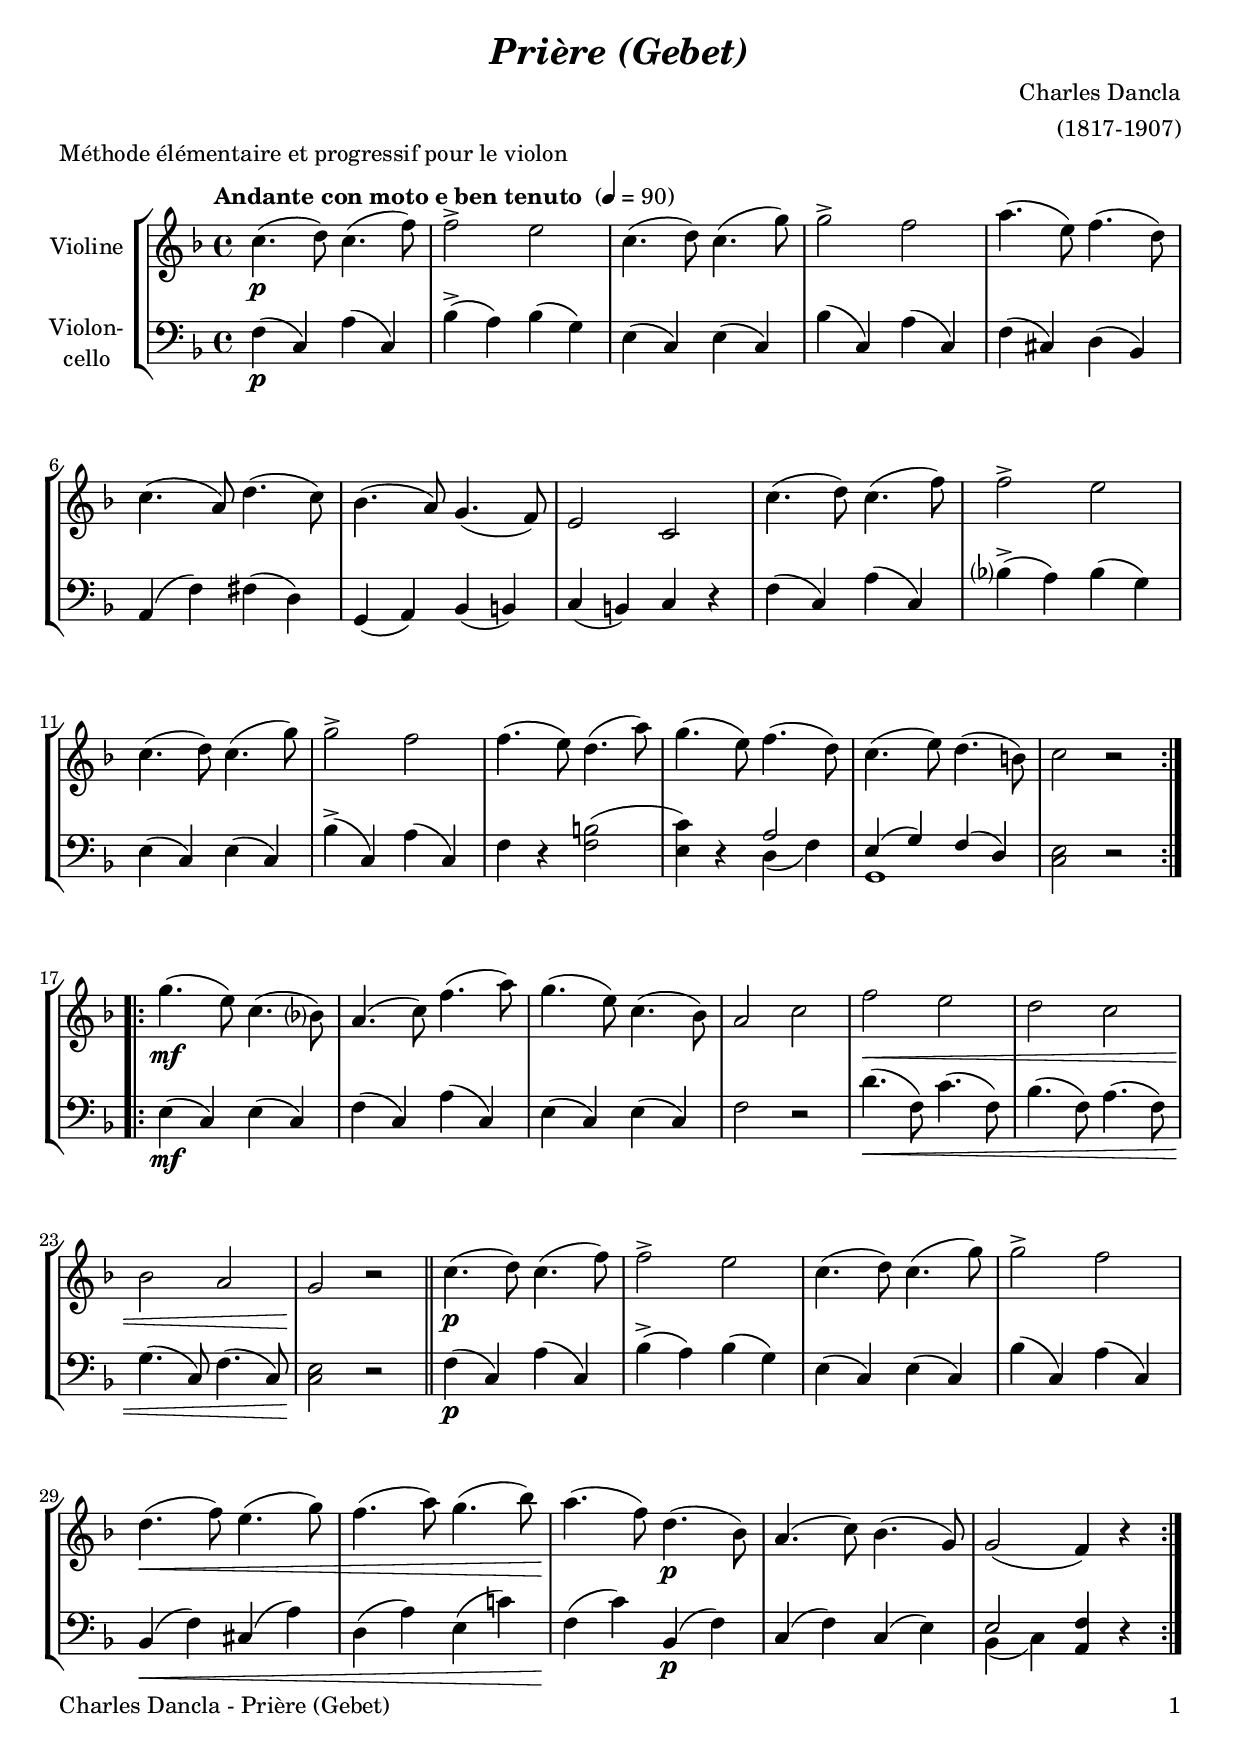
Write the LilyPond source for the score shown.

\version "2.18.2"
\include "deutsch.ly"
  
#(set-global-staff-size 20)

\header {
  title     = \markup \bold \italic "Prière (Gebet)"
  composer  = "Charles Dancla"
  arranger  = "(1817-1907)"
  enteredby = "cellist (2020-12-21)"
  piece     = "Méthode élémentaire et progressif pour le violon"
}

voiceconsts = {
  \key f \major
  \time 4/4
  \clef "treble"
%  \numericTimeSignature
  % Set default beaming for all staves
%  \set Timing.beamExceptions = #'()
%  \set Timing.baseMoment     = #(ly:make-moment 1 4)
%  \set Timing.beatStructure  = #'(1 1 1)
  \tempo "Andante con moto e ben tenuto " 4=90
}

mivl = "violin"
%miba = "pizzicato strings"
miba = "cello"

arco = \markup \italic "arco"
pizz = \markup \italic "pizz."
rit  = \mark \markup \box \italic "rit."
simi = \markup \italic "simile"

va = \relative c'' {
  \voiceconsts

  \repeat volta 2 {
    c4.(\p d8) c4.( f8)
    f2-> e
    c4.( d8) c4.( g'8)
    g2-> f
    a4.( e8) f4.( d8)
    c4.( a8) d4.( c8)

    b4.( a8) g4.( f8)
    e2 c
    c'4.( d8) c4.( f8)
    f2-> e
    c4.( d8) c4.( g'8)
    g2-> f
    f4.( e8) d4.( a'8)

    g4.( e8) f4.( d8)
    c4.( e8) d4.( h8)
    c2 r
  }

  \repeat volta 2 {
    g'4.(\mf e8) c4.( b?8)
    a4.( c8) f4.( a8)
    g4.( e8) c4.( b8)
    a2 c

    f\< e
    d c
    b a
    g\! r \bar "||"
    c4.(\p d8) c4.( f8)
    f2-> e
    c4.( d8) c4.( g'8)

    g2-> f
    d4.(\< f8) e4.( g8)
    f4.( a8) g4.( b8)
    a4.(\! f8) d4.(\p b8)
    a4.( c8) b4.( g8)
    g2( f4) r
  }  
}

vb = \relative c {
  \voiceconsts
  \clef "bass"
  
  \repeat volta 2 {
    f4(\p c) a'( c,)
    b'(-> a) b( g)
    e( c) e( c)
    b'( c,) a'( c,)
    f( cis) d( b)
    a( f') fis( d)

    g,( a) b( h)
    c( h) c r
    f( c) a'( c,)
    b'?(-> a) b( g)
    e( c) e( c)
    b'(-> c,) a'( c,)
    f r <f h>2(

    <e c'>4) r << {
      a2
      e4( g) f( d)
    } \\ {
      d( f)
      g,1
    } >>
    <c e>2 r
  }

  \repeat volta 2 {
    e4(\mf c) e( c)
    f( c) a'( c,)
    e( c) e( c)
    f2 r

    d'4.(\< f,8) c'4.( f,8)
    b4.( f8) a4.( f8)
    g4.( c,8) f4.( c8)
    <c e>2\! r \bar "||"
    f4(\p c) a'( c,)
    b'(-> a) b( g)
    e( c) e( c)

    b'( c,) a'( c,)
    b(\< f') cis( a')
    d,( a') e( c'!)
    f,(\! c') b,(\p f')
    c( f) c( e)
    << e2 \\ { b4( c) } >> <a f'> r
  }  
}


music = \new StaffGroup <<
      \new Staff {
	\set Staff.midiInstrument = \mivl
	\set Staff.instrumentName = \markup \center-column { "Violine" }
	\transpose f f { \va }
      }

      \new Staff {
	\set Staff.midiInstrument = \miba
	\set Staff.instrumentName = \markup \center-column { "Violon-" "cello" }
	\transpose f f { \vb }
      }
>>

\book {
   \paper {
    print-page-number = ##t
    print-first-page-number = ##t
    ragged-last-bottom = ##f
    oddHeaderMarkup = \markup \null
    evenHeaderMarkup = \markup \null
    oddFooterMarkup = \markup {
      \fill-line {
        \on-the-fly #print-page-number-check-first
        "Charles Dancla - Prière (Gebet)" \fromproperty #'page:page-number-string
      }
    }
    evenFooterMarkup = \oddFooterMarkup
  } \score {
    \music
    \layout {}
  }

  \score {
    \unfoldRepeats \music

    \midi {
      \context {
        \Score
      }
    }
  }
}